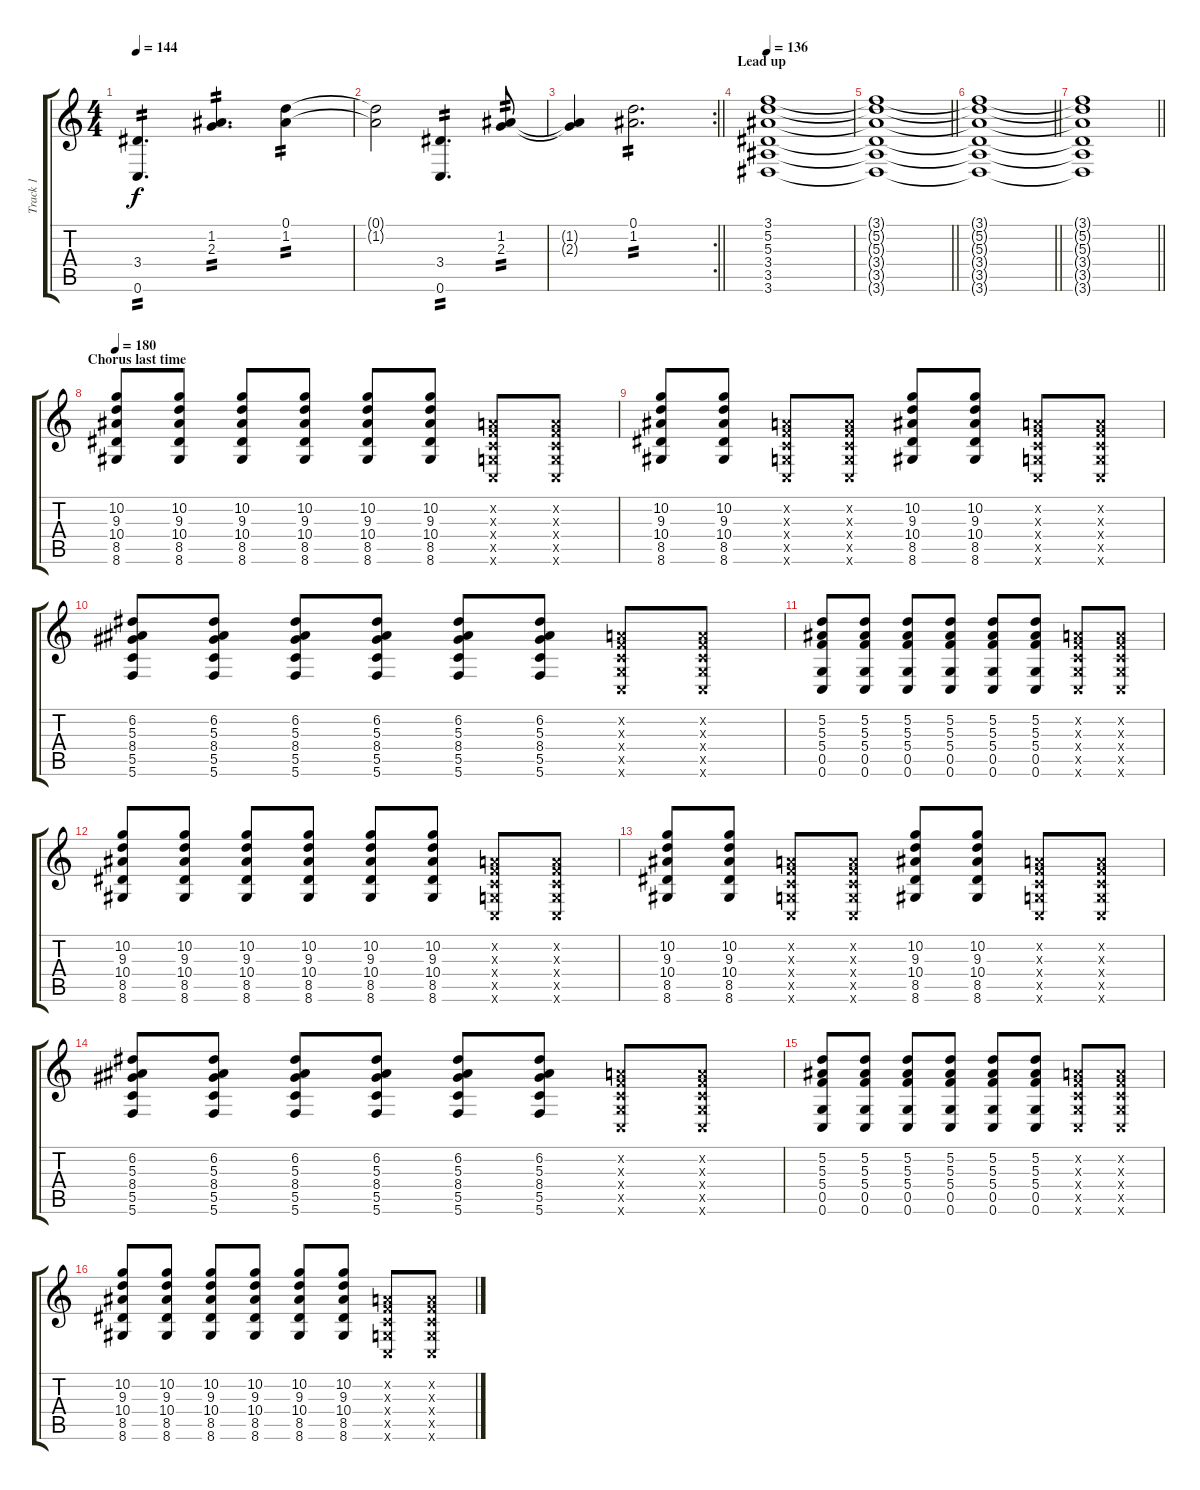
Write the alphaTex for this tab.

\track ("Track 1" "Track 1") {instrument electricguitarjazz}
\staff {score tabs}
\tuning (D4 A3 F3 C3 G2 C2) {hide}
\ts (4 4)
\tempo 144
\clef g2
\ks c
(3.4 0.6).4{d tp 2 dy f} (1.2 2.3).4{d tp 2} (0.1 1.2).4{tp 2} |
(0.1{t} 1.2{t}).2 (3.4 0.6).4{d tp 2} (1.2 2.3).8{tp 2} |
\rc 2
\barLineRight lightlight
(1.2{t} 2.3{t}).4 (0.1 1.2).2{d tp 2} |
\section ("" "Lead up")
\tempo 136
(3.1 5.2 5.3 3.4 3.5 3.6).1 |
\barLineRight lightlight
(3.1{t} 5.2{t} 5.3{t} 3.4{t} 3.5{t} 3.6{t}).1 |
\barLineRight lightlight
(3.1{t} 5.2{t} 5.3{t} 3.4{t} 3.5{t} 3.6{t}).1 |
\barLineRight lightlight
(3.1{t} 5.2{t} 5.3{t} 3.4{t} 3.5{t} 3.6{t}).1 |
\section ("" "Chorus last time")
\tempo 180
(10.2 9.3 10.4 8.5 8.6).8 (10.2 9.3 10.4 8.5 8.6).8 (10.2 9.3 10.4 8.5 8.6).8 (10.2 9.3 10.4 8.5 8.6).8 (10.2 9.3 10.4 8.5 8.6).8 (10.2 9.3 10.4 8.5 8.6).8 (0.2{x} 0.3{x} 0.4{x} 0.5{x} 0.6{x}).8 (0.2{x} 0.3{x} 0.4{x} 0.5{x} 0.6{x}).8 |
(10.2 9.3 10.4 8.5 8.6).8 (10.2 9.3 10.4 8.5 8.6).8 (0.2{x} 0.3{x} 0.4{x} 0.5{x} 0.6{x}).8 (0.2{x} 0.3{x} 0.4{x} 0.5{x} 0.6{x}).8 (10.2 9.3 10.4 8.5 8.6).8 (10.2 9.3 10.4 8.5 8.6).8 (0.2{x} 0.3{x} 0.4{x} 0.5{x} 0.6{x}).8 (0.2{x} 0.3{x} 0.4{x} 0.5{x} 0.6{x}).8 |
(6.2 5.3 8.4 5.5 5.6).8 (6.2 5.3 8.4 5.5 5.6).8 (6.2 5.3 8.4 5.5 5.6).8 (6.2 5.3 8.4 5.5 5.6).8 (6.2 5.3 8.4 5.5 5.6).8 (6.2 5.3 8.4 5.5 5.6).8 (0.2{x} 0.3{x} 0.4{x} 0.5{x} 0.6{x}).8 (0.2{x} 0.3{x} 0.4{x} 0.5{x} 0.6{x}).8 |
(5.2 5.3 5.4 0.5 0.6).8 (5.2 5.3 5.4 0.5 0.6).8 (5.2 5.3 5.4 0.5 0.6).8 (5.2 5.3 5.4 0.5 0.6).8 (5.2 5.3 5.4 0.5 0.6).8 (5.2 5.3 5.4 0.5 0.6).8 (0.2{x} 0.3{x} 0.4{x} 0.5{x} 0.6{x}).8 (0.2{x} 0.3{x} 0.4{x} 0.5{x} 0.6{x}).8 |
(10.2 9.3 10.4 8.5 8.6).8 (10.2 9.3 10.4 8.5 8.6).8 (10.2 9.3 10.4 8.5 8.6).8 (10.2 9.3 10.4 8.5 8.6).8 (10.2 9.3 10.4 8.5 8.6).8 (10.2 9.3 10.4 8.5 8.6).8 (0.2{x} 0.3{x} 0.4{x} 0.5{x} 0.6{x}).8 (0.2{x} 0.3{x} 0.4{x} 0.5{x} 0.6{x}).8 |
(10.2 9.3 10.4 8.5 8.6).8 (10.2 9.3 10.4 8.5 8.6).8 (0.2{x} 0.3{x} 0.4{x} 0.5{x} 0.6{x}).8 (0.2{x} 0.3{x} 0.4{x} 0.5{x} 0.6{x}).8 (10.2 9.3 10.4 8.5 8.6).8 (10.2 9.3 10.4 8.5 8.6).8 (0.2{x} 0.3{x} 0.4{x} 0.5{x} 0.6{x}).8 (0.2{x} 0.3{x} 0.4{x} 0.5{x} 0.6{x}).8 |
(6.2 5.3 8.4 5.5 5.6).8 (6.2 5.3 8.4 5.5 5.6).8 (6.2 5.3 8.4 5.5 5.6).8 (6.2 5.3 8.4 5.5 5.6).8 (6.2 5.3 8.4 5.5 5.6).8 (6.2 5.3 8.4 5.5 5.6).8 (0.2{x} 0.3{x} 0.4{x} 0.5{x} 0.6{x}).8 (0.2{x} 0.3{x} 0.4{x} 0.5{x} 0.6{x}).8 |
(5.2 5.3 5.4 0.5 0.6).8 (5.2 5.3 5.4 0.5 0.6).8 (5.2 5.3 5.4 0.5 0.6).8 (5.2 5.3 5.4 0.5 0.6).8 (5.2 5.3 5.4 0.5 0.6).8 (5.2 5.3 5.4 0.5 0.6).8 (0.2{x} 0.3{x} 0.4{x} 0.5{x} 0.6{x}).8 (0.2{x} 0.3{x} 0.4{x} 0.5{x} 0.6{x}).8 |
(10.2 9.3 10.4 8.5 8.6).8 (10.2 9.3 10.4 8.5 8.6).8 (10.2 9.3 10.4 8.5 8.6).8 (10.2 9.3 10.4 8.5 8.6).8 (10.2 9.3 10.4 8.5 8.6).8 (10.2 9.3 10.4 8.5 8.6).8 (0.2{x} 0.3{x} 0.4{x} 0.5{x} 0.6{x}).8 (0.2{x} 0.3{x} 0.4{x} 0.5{x} 0.6{x}).8
